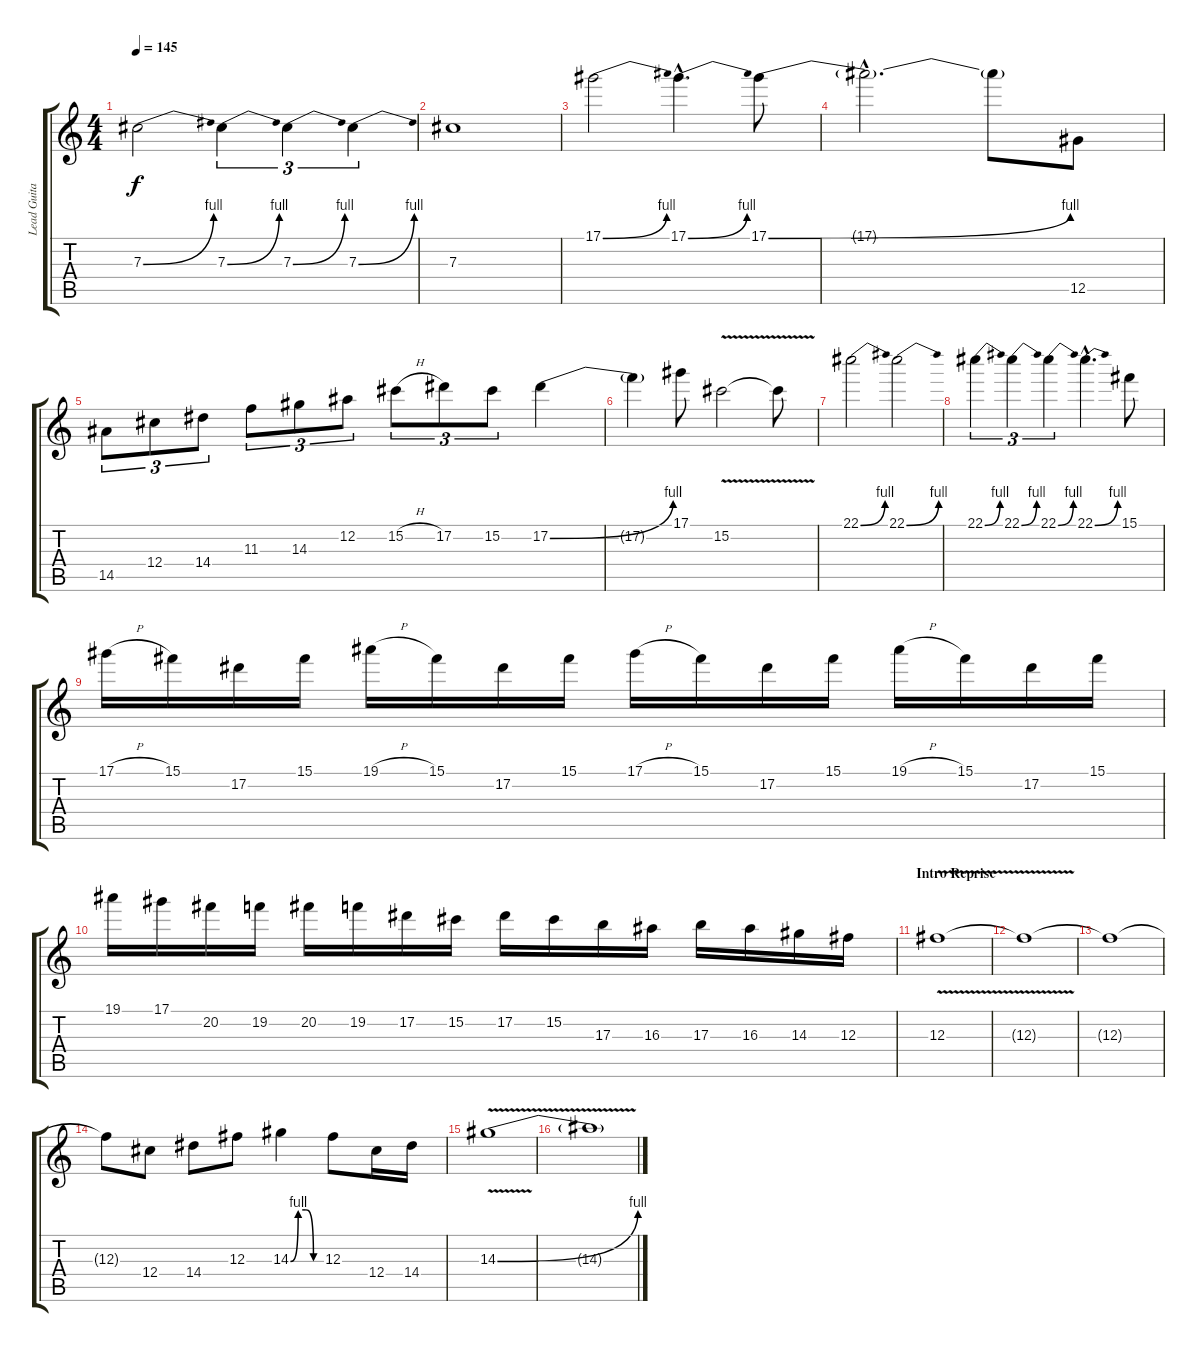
\track ("Lead Guitar" "Lead Guita") {instrument distortionguitar}
\staff {score tabs}
\tuning (Eb4 Bb3 Gb3 Db3 Ab2 Eb2) {hide}
\ts (4 4)
\tempo 145
\clef g2
\ks c
7.3{be (bend 0 0 60 4)}.2{dy f} 7.3{be (bend 0 0 60 4)}.4{tu (3 2)} 7.3{be (bend 0 0 60 4)}.4{tu (3 2)} 7.3{be (bend 0 0 60 4)}.4{tu (3 2)} |
7.3.1 |
17.1{be (bend 0 0 60 4)}.2 17.1{be (bend 0 0 60 4) hac}.4{d} 17.1{be (bend 0 0 60 4)}.8 |
17.1{hac t}.2{d} 17.1{t}.8 12.5.8 |
14.5.8{tu (3 2)} 12.4.8{tu (3 2)} 14.4.8{tu (3 2)} 11.3.8{tu (3 2)} 14.3.8{tu (3 2)} 12.2.8{tu (3 2)} 15.2{h}.8{tu (3 2)} 17.2.8{tu (3 2)} 15.2.8{tu (3 2)} 17.2{be (bend 0 0 60 4)}.4 |
17.2{t}.4 17.1.8 15.2{v}.2 15.2{t}.8 |
22.1{be (bend 0 0 60 4)}.2 22.1{be (bend 0 0 60 4)}.2 |
22.1{be (bend 0 0 60 4)}.4{tu (3 2)} 22.1{be (bend 0 0 60 4)}.4{tu (3 2)} 22.1{be (bend 0 0 60 4)}.4{tu (3 2)} 22.1{be (bend 0 0 60 4) hac}.4{d} 15.1.8 |
17.1{h}.16 15.1.16 17.2.16 15.1.16 19.1{h}.16 15.1.16 17.2.16 15.1.16 17.1{h}.16 15.1.16 17.2.16 15.1.16 19.1{h}.16 15.1.16 17.2.16 15.1.16 |
19.1.16 17.1.16 20.2.16 19.2.16 20.2.16 19.2.16 17.2.16 15.2.16 17.2.16 15.2.16 17.3.16 16.3.16 17.3.16 16.3.16 14.3.16 12.3.16 |
\section ("" "Intro Reprise")
12.3{v}.1 |
12.3{t}.1 |
12.3{t}.1 |
12.3{t}.8 12.4.8 14.4.8 12.3.8 14.3{be (custom 0 0 15 4 30 4 45 0 60 0)}.4 12.3.8 12.4.16 14.4.16 |
14.3{be (bend 0 0 60 4) v}.1 |
14.3{t}.1
